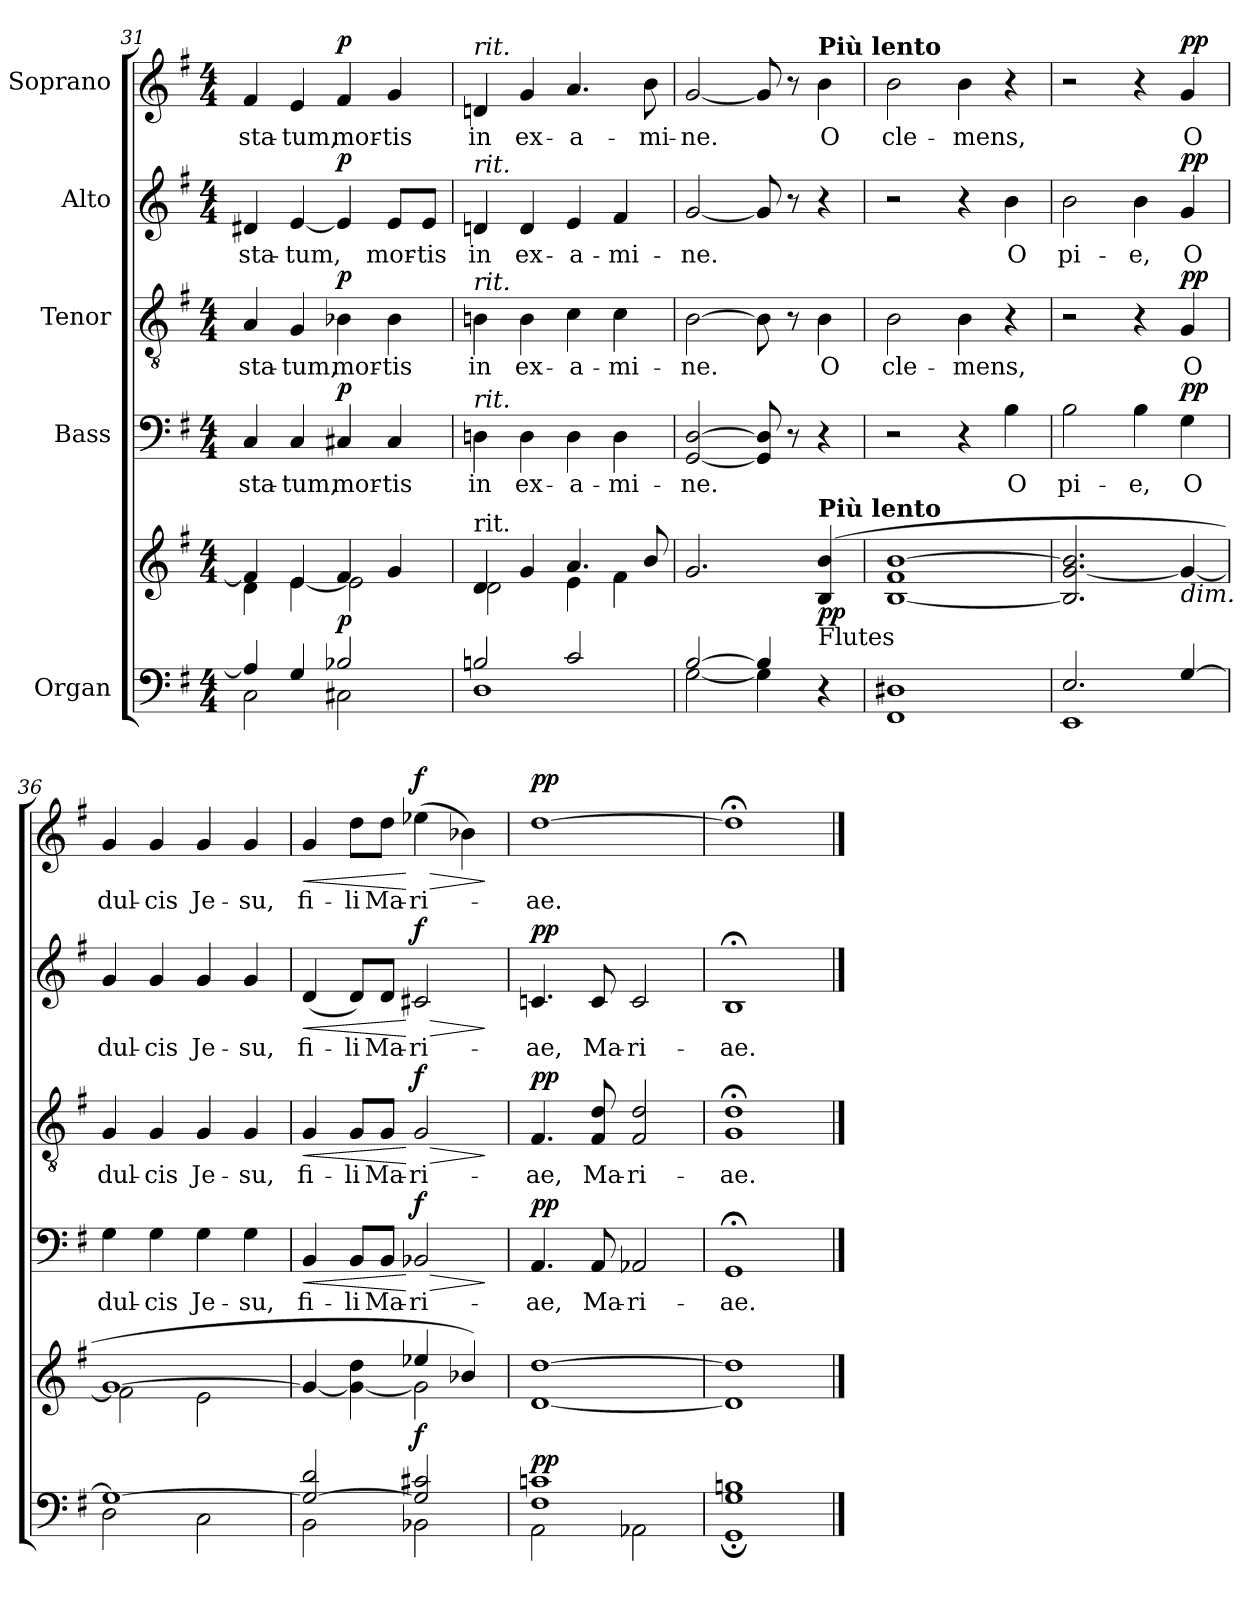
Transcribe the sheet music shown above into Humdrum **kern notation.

**kern	**kern	**dynam	**kern	**text	**dynam	**kern	**text	**dynam	**kern	**text	**dynam	**kern	**text	**dynam
*part5	*part5	*part5	*part4	*part4	*part4	*part3	*part3	*part3	*part2	*part2	*part2	*part1	*part1	*part1
*staff6	*staff5	*staff5/6	*staff4	*staff4	*staff4	*staff3	*staff3	*staff3	*staff2	*staff2	*staff2	*staff1	*staff1	*staff1
*I"Organ	*	*	*I"Bass	*	*	*I"Tenor	*	*	*I"Alto	*	*	*I"Soprano	*	*
*clefF4	*clefG2	*	*clefF4	*	*	*clefGv2	*	*	*clefG2	*	*	*clefG2	*	*
*k[f#]	*k[f#]	*	*k[f#]	*	*	*k[f#]	*	*	*k[f#]	*	*	*k[f#]	*	*
*M4/4	*M4/4	*	*M4/4	*	*	*M4/4	*	*	*M4/4	*	*	*M4/4	*	*
=31	=31	=31	=31	=31	=31	=31	=31	=31	=31	=31	=31	=31	=31	=31
*^	*^	*	*	*	*	*	*	*	*	*	*	*	*	*
!	!	!	!	!	!	!LO:LY:b	!	!	!LO:LY:b	!	!	!LO:LY:b	!	!	!LO:LY:b	!
4A/]	2C\	4f#/]	4d\	.	4C/	-sta-	.	4A/	-sta-	.	4d#X/	-sta-	.	4f#/	-sta-	.
!	!	!	!	!	!	!LO:LY:b	!	!	!LO:LY:b	!	!	!LO:LY:b	!	!	!LO:LY:b	!
4G/	.	4e/	[4e\	.	4C/	-tum,	.	4G/	-tum,	.	[4e/	-tum,	.	4e/	-tum,	.
!	!	!	!	!LO:DY:a=2	!	!LO:LY:b	!LO:DY:a	!	!LO:LY:b	!LO:DY:a	!	!	!LO:DY:a	!	!LO:LY:b	!LO:DY:a
2B-X/	2C#X\	4f#/	2e\]	p	4C#X/	mor-	p	4B-X\	mor-	p	4e/]	.	p	4f#/	mor-	p
!	!	!	!	!	!	!LO:LY:b	!	!	!LO:LY:b	!	!	!LO:LY:b	!	!	!LO:LY:b	!
.	.	4g/	.	.	4C#/	-tis	.	4B-\	-tis	.	8e/L	mor-	.	4g/	-tis	.
!	!	!	!	!	!	!	!	!	!	!	!	!LO:LY:b	!	!	!	!
.	.	.	.	.	.	.	.	.	.	.	8e/J	-tis	.	.	.	.
!!LO:PB:g=z
=32	=32	=32	=32	=32	=32	=32	=32	=32	=32	=32	=32	=32	=32	=32	=32	=32
!	!	!	!	!	!	!	!	!	!	!	!	!	!	!LO:TX:a:i:t=rit.	!	!
!	!	!	!	!	!	!	!	!	!	!	!LO:TX:a:i:t=rit.	!	!	!	!	!
!	!	!	!	!	!	!	!	!LO:TX:a:i:t=rit.	!	!	!	!	!	!	!	!
!	!	!	!	!	!LO:TX:a:i:t=rit.	!	!	!	!	!	!	!	!	!	!	!
!	!	!LO:TX:a:t=rit.	!	!	!	!	!	!	!	!	!	!	!	!	!	!
!	!	!	!	!	!	!LO:LY:b	!	!	!LO:LY:b	!	!	!LO:LY:b	!	!	!LO:LY:b	!
2Bn/	1D	4d/	2d\	.	4Dni\	in	.	4Bni\	in	.	4dni/	in	.	4dni/	in	.
!	!	!	!	!	!	!LO:LY:b	!	!	!LO:LY:b	!	!	!LO:LY:b	!	!	!LO:LY:b	!
.	.	4g/	.	.	4D\	ex-	.	4B\	ex-	.	4d/	ex-	.	4g/	ex-	.
!	!	!	!	!	!	!LO:LY:b	!	!	!LO:LY:b	!	!	!LO:LY:b	!	!	!LO:LY:b	!
2c/	.	4.a/	4e\	.	4D\	-a-	.	4c\	-a-	.	4e/	-a-	.	4.a/	-a-	.
!	!	!	!	!	!	!LO:LY:b	!	!	!LO:LY:b	!	!	!LO:LY:b	!	!	!	!
.	.	.	4f#\	.	4D\	-mi-	.	4c\	-mi-	.	4f#/	-mi-	.	.	.	.
!	!	!	!	!	!	!	!	!	!	!	!	!	!	!	!LO:LY:b	!
.	.	8b/	.	.	.	.	.	.	.	.	.	.	.	8b\	-mi-	.
*	*	*v	*v	*	*	*	*	*	*	*	*	*	*	*	*	*
=33	=33	=33	=33	=33	=33	=33	=33	=33	=33	=33	=33	=33	=33	=33	=33
!	!	!	!	!	!LO:LY:b	!	!	!LO:LY:b	!	!	!LO:LY:b	!	!	!LO:LY:b	!
[2B/	[2G\	2.g/	.	[2GG/ [2D/	-ne.	.	[2B\	ne.	.	[2g/	-ne.	.	[2g/	-ne.	.
4B/]	4G\]	.	.	8GG/] 8D/]	.	.	8B\]	.	.	8g/]	.	.	8g/]	.	.
.	.	.	.	8r	.	.	8r	.	.	8r	.	.	8r	.	.
!	!	!	!	!	!	!	!	!	!	!	!	!	!LO:TX:a:B:t=Più lento	!	!
!	!	!LO:TX:b:t=Flutes	!	!	!	!	!	!	!	!	!	!	!	!	!
!	!	!LO:TX:a:B:t=Più lento	!	!	!	!	!	!	!	!	!	!	!	!	!
!	!	!	!LO:DY:b	!	!	!	!	!LO:LY:b	!	!	!	!	!	!LO:LY:b	!
4r	4ryy	(>4B/ 4b/	pp	4r	.	.	4B\	O	.	4r	.	.	4b\	O	.
=34	=34	=34	=34	=34	=34	=34	=34	=34	=34	=34	=34	=34	=34	=34	=34
!	!	!	!	!	!	!	!	!LO:LY:b	!	!	!	!	!	!LO:LY:b	!
1D#X	1FF#	[1B 1f# [1b	.	2r	.	.	2B\	cle-	.	2r	.	.	2b\	cle-	.
!	!	!	!	!	!	!	!	!LO:LY:b	!	!	!	!	!	!LO:LY:b	!
.	.	.	.	4r	.	.	4B\	-mens,	.	4r	.	.	4b\	-mens,	.
!	!	!	!	!	!LO:LY:b	!	!	!	!	!	!LO:LY:b	!	!	!	!
.	.	.	.	4B\	O	.	4r	.	.	4b\	O	.	4r	.	.
=35	=35	=35	=35	=35	=35	=35	=35	=35	=35	=35	=35	=35	=35	=35	=35
!	!	!	!	!	!LO:LY:b	!	!	!	!	!	!LO:LY:b	!	!	!	!
2.E/	1EE	2.B/] [2.g/ 2.b/]	.	2B\	pi-	.	2r	.	.	2b\	pi-	.	2r	.	.
!	!	!	!	!	!LO:LY:b	!	!	!	!	!	!LO:LY:b	!	!	!	!
.	.	.	.	4B\	-e,	.	4r	.	.	4b\	-e,	.	4r	.	.
!	!	!LO:TX:b:i:t=dim.	!	!	!	!	!	!	!	!	!	!	!	!	!
!	!	!	!	!	!LO:LY:b	!LO:DY:a	!	!LO:LY:b	!LO:DY:a	!	!LO:LY:b	!LO:DY:a	!	!LO:LY:b	!LO:DY:a
[4G/	.	4g/_	.	4G\	O	pp	4G/	O	pp	4g/	O	pp	4g/	O	pp
!!LO:LB:g=z
=36	=36	=36	=36	=36	=36	=36	=36	=36	=36	=36	=36	=36	=36	=36	=36
*	*	*^	*	*	*	*	*	*	*	*	*	*	*	*	*
!	!	!	!	!	!	!LO:LY:b	!	!	!LO:LY:b	!	!	!LO:LY:b	!	!	!LO:LY:b	!
1G_	2D\	1g_	2f#\	.	4G\	-dul-	.	4G/	-dul-	.	4g/	dul-	.	4g/	dul-	.
!	!	!	!	!	!	!LO:LY:b	!	!	!LO:LY:b	!	!	!LO:LY:b	!	!	!LO:LY:b	!
.	.	.	.	.	4G\	cis	.	4G/	cis	.	4g/	-cis	.	4g/	-cis	.
!	!	!	!	!	!	!LO:LY:b	!	!	!LO:LY:b	!	!	!LO:LY:b	!	!	!LO:LY:b	!
.	2C\	.	2e\	.	4G\	-Je-	.	4G/	-Je-	.	4g/	Je-	.	4g/	Je-	.
!	!	!	!	!	!	!LO:LY:b	!	!	!LO:LY:b	!	!	!LO:LY:b	!	!	!LO:LY:b	!
.	.	.	.	.	4G\	su,	.	4G/	su,	.	4g/	-su,	.	4g/	-su,	.
=37	=37	=37	=37	=37	=37	=37	=37	=37	=37	=37	=37	=37	=37	=37	=37	=37
!	!	!	!	!	!	!LO:LY:b	!LO:HP:b	!	!LO:LY:b	!LO:HP:b	!	!LO:LY:b	!LO:HP:b	!	!LO:LY:b	!LO:HP:b
2G/_ 2d/	2BB\	4g/_	2ryy	.	4BB/	-fi-	<	4G/	-fi-	<	(<4d/	-fi-	<	4g/	-fi-	<
!	!	!	!	!	!	!LO:LY:b	!	!	!LO:LY:b	!	!	!LO:LY:b	!	!	!LO:LY:b	!
.	.	4g\_ 4dd\	.	.	8BB/L	li	.	8G/L	li	.	8d/L)	li	.	8dd\L	li	.
!	!	!	!	!	!	!LO:LY:b	!	!	!LO:LY:b	!	!	!LO:LY:b	!	!	!LO:LY:b	!
.	.	.	.	.	8BB/J	-Ma-	.	8G/J	-Ma-	.	8d/J	-Ma-	.	8dd\J	-Ma-	.
!	!	!	!	!LO:DY:a=2	!	!LO:LY:b	!LO:HP:n=1:b	!	!LO:LY:b	!LO:HP:n=1:b	!	!LO:LY:b	!LO:HP:n=1:b	!	!LO:LY:b	!LO:HP:n=1:b
!	!	!	!	!	!	!	!LO:DY:n=1:a	!	!	!LO:DY:n=1:a	!	!	!LO:DY:n=1:a	!	!	!LO:DY:n=1:a
2G/] 2c#X/	2BB-X\	4ee-X/	2g\]	f	2BB-X/	-ri-	[ > f	2G/	-ri-	[ > f	2c#X/	-ri-	[ > f	(>4ee-X\	-ri-	[ > f
.	.	4b-X/)	.	.	.	.	.	.	.	.	.	.	.	4b-X\)	.	.
*v	*v	*	*	*	*	*	*	*	*	*	*	*	*	*	*	*
*	*v	*v	*	*	*	*	*	*	*	*	*	*	*	*	*
.	.	.	.	.	]	.	.	]	.	.	]	.	.	]
=38	=38	=38	=38	=38	=38	=38	=38	=38	=38	=38	=38	=38	=38	=38
*^	*^	*	*	*	*	*	*	*	*	*	*	*	*	*
!	!	!	!	!LO:DY:a=2	!	!LO:LY:b	!LO:DY:a	!	!LO:LY:b	!LO:DY:a	!	!LO:LY:b	!LO:DY:a	!	!LO:LY:b	!LO:DY:a
1F# 1cn	2AA\	[1dd	[1d	pp	4.AA/	ae,	pp	4.F#/	ae,	pp	4.cn/	-ae,	pp	[1dd	-ae.	pp
!	!	!	!	!	!	!LO:LY:b	!	!	!LO:LY:b	!	!	!LO:LY:b	!	!	!	!
.	.	.	.	.	8AA/	-Ma-	.	8F#/ 8d/	-Ma-	.	8c/	Ma-	.	.	.	.
!	!	!	!	!	!	!LO:LY:b	!	!	!LO:LY:b	!	!	!LO:LY:b	!	!	!	!
.	2AA-X\	.	.	.	2AA-X/	-ri-	.	2F#/ 2d/	-ri-	.	2c/	-ri-	.	.	.	.
=39	=39	=39	=39	=39	=39	=39	=39	=39	=39	=39	=39	=39	=39	=39	=39	=39
!	!	!	!	!	!	!LO:LY:b	!	!	!LO:LY:b	!	!	!LO:LY:b	!	!	!	!
1G 1Bni	1GG;	1dd]	1d]	.	1GG;<	-ae.	.	1G;< 1d;<	ae.	.	1B;<	-ae.	.	1dd;<]	.	.
*v	*v	*	*	*	*	*	*	*	*	*	*	*	*	*	*	*
*	*v	*v	*	*	*	*	*	*	*	*	*	*	*	*	*
==	==	==	==	==	==	==	==	==	==	==	==	==	==	==
*-	*-	*-	*-	*-	*-	*-	*-	*-	*-	*-	*-	*-	*-	*-
